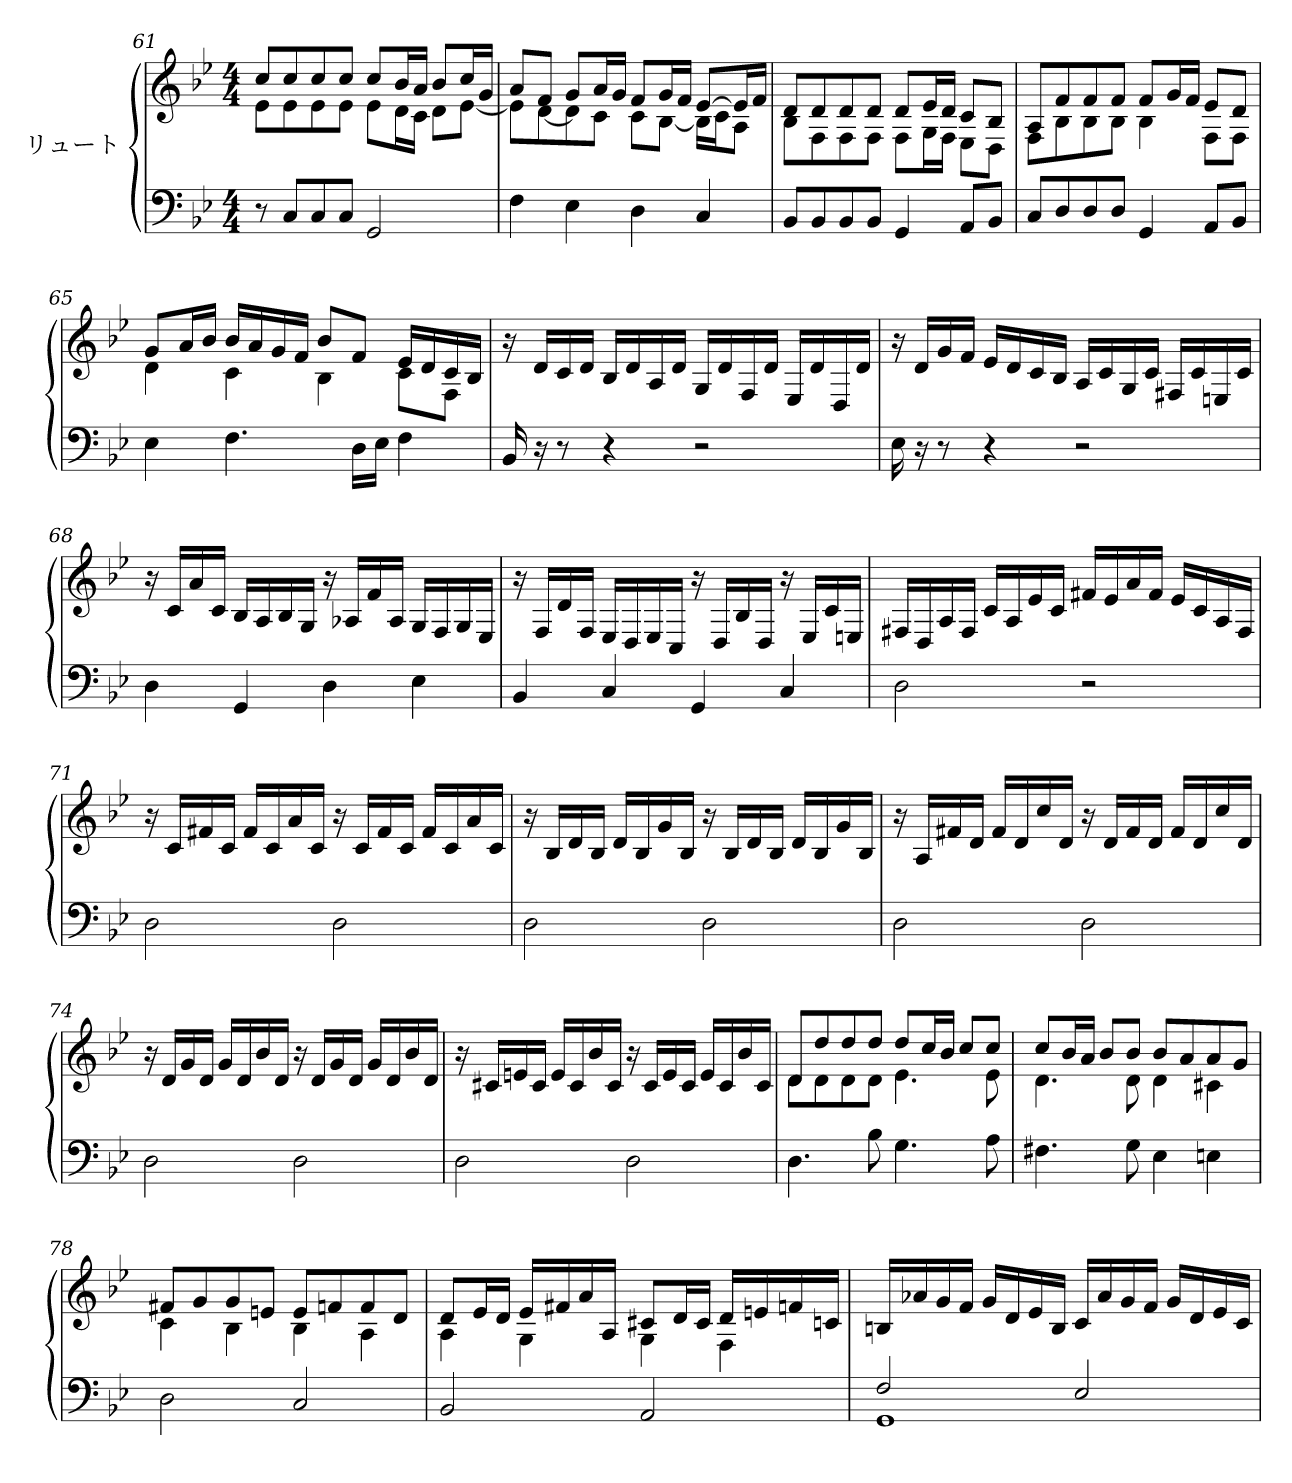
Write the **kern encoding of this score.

**kern	**kern
*part1	*part1
*staff2	*staff1
*I"リュート	*
!!LO:LB:g=z
*clefF4	*clefG2
*k[b-e-]	*k[b-e-]
*M4/4	*M4/4
=61	=61
*	*^
8r	8cc/L	8e-\L
8C/L	8cc/	8e-\
8C/	8cc/	8e-\
8C/J	8cc/J	8e-\J
2GG/	8cc/L	8e-\L
.	16b-/L	16d\L
.	16a/JJ	16c\JJ
.	8b-/L	8d\L
.	16cc/L	[8e-\J
.	16g/JJ	.
=62	=62	=62
4F\	8a/L	8e-\L]
.	8f/J	[8d\
4E-\	8g/L	8d\]
.	16a/L	8c\J
.	16g/JJ	.
4D\	8f/L	8c\L
.	16g/L	[8B-\J
.	16f/JJ	.
4C/	[8e-/L	16B-\LL]
.	.	16c\J
.	16e-/L]	8A\J
.	16f/JJ	.
=63	=63	=63
8BB-/L	8d/L	8B-\L
8BB-/	8d/	8F\
8BB-/	8d/	8F\
8BB-/J	8d/J	8F\J
4GG/	8d/L	8F\L
.	16e-/L	16G\L
.	16d/JJ	16F\JJ
8AA/L	8c/L	8E-\L
8BB-/J	8B-/J	8D\J
!!LO:PB:g=z	!!
=64	=64	=64
8C/L	8A/L	8F\L
8D/	8f/	8B-\
8D/	8f/	8B-\
8D/J	8f/J	8B-\J
4GG/	8f/L	4B-\
.	16g/L	.
.	16f/JJ	.
8AA/L	8e-/L	8F\L
8BB-/J	8d/J	8F\J
=65	=65	=65
4E-\	8g/L	4d\
.	16a/L	.
.	16b-/JJ	.
4.F\	16b-/LL	4c\
.	16a/	.
.	16g/	.
.	16f/JJ	.
.	8b-/L	4B-\
16D\LL	8f/J	.
16E-\JJ	.	.
4F\	16e-/LL	8c\L
.	16d/	.
.	16c/	8F\J
.	16B-/JJ	.
*	*v	*v
=66	=66
16BB-/	16r
16r	16d/LL
8r	16c/
.	16d/JJ
4r	16B-/LL
.	16d/
.	16A/
.	16d/JJ
2r	16G/LL
.	16d/
.	16F/
.	16d/JJ
.	16E-/LL
.	16d/
.	16D/
.	16d/JJ
!!LO:LB:g=z
=67	=67
16E-\	16r
16r	16d/LL
8r	16g/
.	16f/JJ
4r	16e-/LL
.	16d/
.	16c/
.	16B-/JJ
2r	16A/LL
.	16c/
.	16G/
.	16c/JJ
.	16F#X/LL
.	16c/
.	16En/
.	16c/JJ
=68	=68
4D\	16r
.	16c/LL
.	16a/
.	16c/JJ
4GG/	16B-/LL
.	16A/
.	16B-/
.	16G/JJ
4D\	16r
.	16A-X/LL
.	16f/
.	16A-/JJ
4E-\	16G/LL
.	16F/
.	16G/
.	16E-/JJ
!!LO:LB:g=z
=69	=69
4BB-/	16r
.	16F/LL
.	16d/
.	16F/JJ
4C/	16E-/LL
.	16D/
.	16E-/
.	16C/JJ
4GG/	16r
.	16D/LL
.	16B-/
.	16D/JJ
4C/	16r
.	16E-/LL
.	16c/
.	16En/JJ
=70	=70
2D\	16F#X/LL
.	16D/
.	16A/
.	16F#/JJ
.	16c/LL
.	16A/
.	16e-/
.	16c/JJ
2r	16f#X/LL
.	16e-/
.	16a/
.	16f#/JJ
.	16e-/LL
.	16c/
.	16A/
.	16F#/JJ
!!LO:LB:g=z
=71	=71
2D\	16r
.	16c/LL
.	16f#X/
.	16c/JJ
.	16f#/LL
.	16c/
.	16a/
.	16c/JJ
2D\	16r
.	16c/LL
.	16f#/
.	16c/JJ
.	16f#/LL
.	16c/
.	16a/
.	16c/JJ
=72	=72
2D\	16r
.	16B-/LL
.	16d/
.	16B-/JJ
.	16d/LL
.	16B-/
.	16g/
.	16B-/JJ
2D\	16r
.	16B-/LL
.	16d/
.	16B-/JJ
.	16d/LL
.	16B-/
.	16g/
.	16B-/JJ
!!LO:LB:g=z
=73	=73
2D\	16r
.	16A/LL
.	16f#X/
.	16d/JJ
.	16f#/LL
.	16d/
.	16cc/
.	16d/JJ
2D\	16r
.	16d/LL
.	16f#/
.	16d/JJ
.	16f#/LL
.	16d/
.	16cc/
.	16d/JJ
=74	=74
2D\	16r
.	16d/LL
.	16g/
.	16d/JJ
.	16g/LL
.	16d/
.	16b-/
.	16d/JJ
2D\	16r
.	16d/LL
.	16g/
.	16d/JJ
.	16g/LL
.	16d/
.	16b-/
.	16d/JJ
!!LO:LB:g=z
=75	=75
2D\	16r
.	16c#X/LL
.	16en/
.	16c#/JJ
.	16e/LL
.	16c#/
.	16b-/
.	16c#/JJ
2D\	16r
.	16c#/LL
.	16e/
.	16c#/JJ
.	16e/LL
.	16c#/
.	16b-/
.	16c#/JJ
=76	=76
*	*^
4.D\	8d/L	8d\L
.	8dd/	8d\
.	8dd/	8d\
8B-\	8dd/J	8d\J
4.G\	8dd/L	4.e-\
.	16cc/L	.
.	16b-/JJ	.
.	8cc/L	.
8A\	8cc/J	8e-\
=77	=77	=77
4.F#X\	8cc/L	4.d\
.	16b-/L	.
.	16a/JJ	.
.	8b-/L	.
8G\	8b-/J	8d\
4E-\	8b-/L	4d\
.	8a/	.
4En\	8a/	4c#X\
.	8g/J	.
!!LO:PB:g=z	!!
=78	=78	=78
2D\	8f#X/L	4c\
.	8g/	.
.	8g/	4B-\
.	8en/J	.
2C/	8e/L	4B-\
.	8fn/	.
.	8f/	4A\
.	8d/J	.
=79	=79	=79
2BB-/	8d/L	4A\
.	16e-/L	.
.	16d/JJ	.
.	16e-/LL	4G\
.	16f#X/	.
.	16a/	.
.	16A/JJ	.
2AA/	8c#X/L	4G\
.	16d/L	.
.	16c#/JJ	.
.	16d/LL	4F\
.	16en/	.
.	16fn/	.
.	16cn/JJ	.
*	*v	*v
!!LO:LB:g=z
=80	=80
*^	*
2F/	1GG	16Bn/LL
.	.	16a-X/
.	.	16g/
.	.	16f/JJ
.	.	16g/LL
.	.	16d/
.	.	16e-/
.	.	16B/JJ
2E-/	.	16c/LL
.	.	16a-/
.	.	16g/
.	.	16f/JJ
.	.	16g/LL
.	.	16d/
.	.	16e-/
.	.	16c/JJ
*v	*v	*
=	=
*-	*-
